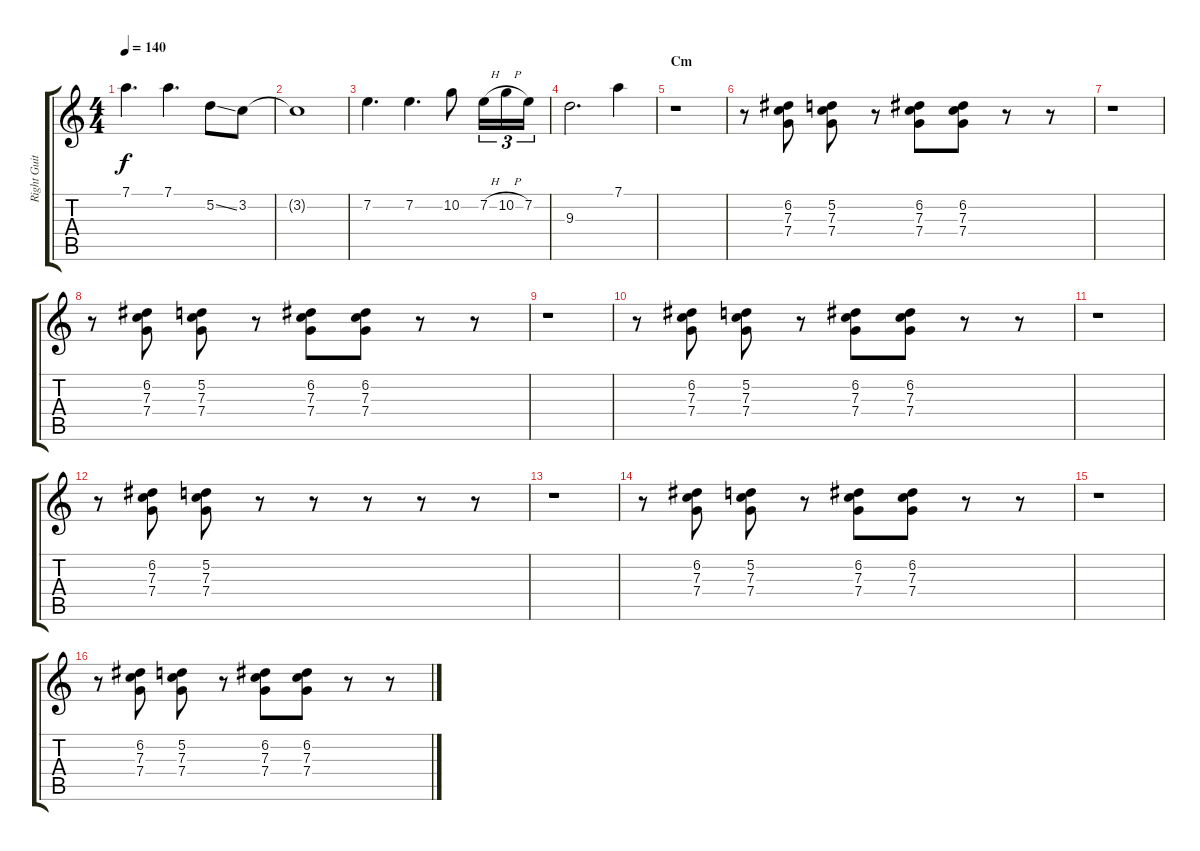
\track ("Right Guitar" "Right Guit") {instrument distortionguitar}
\staff {score tabs}
\tuning (D4 A3 F3 C3 G2 C2) {hide}
\ts (4 4)
\tempo 140
\clef g2
\ks c
7.1.4{d dy f} 7.1.4{d} 5.2{ss}.8 3.2.8 |
3.2{t}.1 |
7.2.4{d} 7.2.4{d} 10.2.8 7.2{h}.16{tu (3 2)} 10.2{h}.16{tu (3 2)} 7.2.16{tu (3 2)} |
9.3.2{d} 7.1.4 |
\section ("" "Cm")
r.1 |
r.8 (6.2 7.3 7.4).8 (5.2 7.3 7.4).8 r.8 (6.2 7.3 7.4).8 (6.2 7.3 7.4).8 r.8 r.8 |
r.1 |
r.8 (6.2 7.3 7.4).8 (5.2 7.3 7.4).8 r.8 (6.2 7.3 7.4).8 (6.2 7.3 7.4).8 r.8 r.8 |
r.1 |
r.8 (6.2 7.3 7.4).8 (5.2 7.3 7.4).8 r.8 (6.2 7.3 7.4).8 (6.2 7.3 7.4).8 r.8 r.8 |
r.1 |
r.8 (6.2 7.3 7.4).8 (5.2 7.3 7.4).8 r.8 r.8 r.8 r.8 r.8 |
r.1 |
r.8 (6.2 7.3 7.4).8 (5.2 7.3 7.4).8 r.8 (6.2 7.3 7.4).8 (6.2 7.3 7.4).8 r.8 r.8 |
r.1 |
r.8 (6.2 7.3 7.4).8 (5.2 7.3 7.4).8 r.8 (6.2 7.3 7.4).8 (6.2 7.3 7.4).8 r.8 r.8
